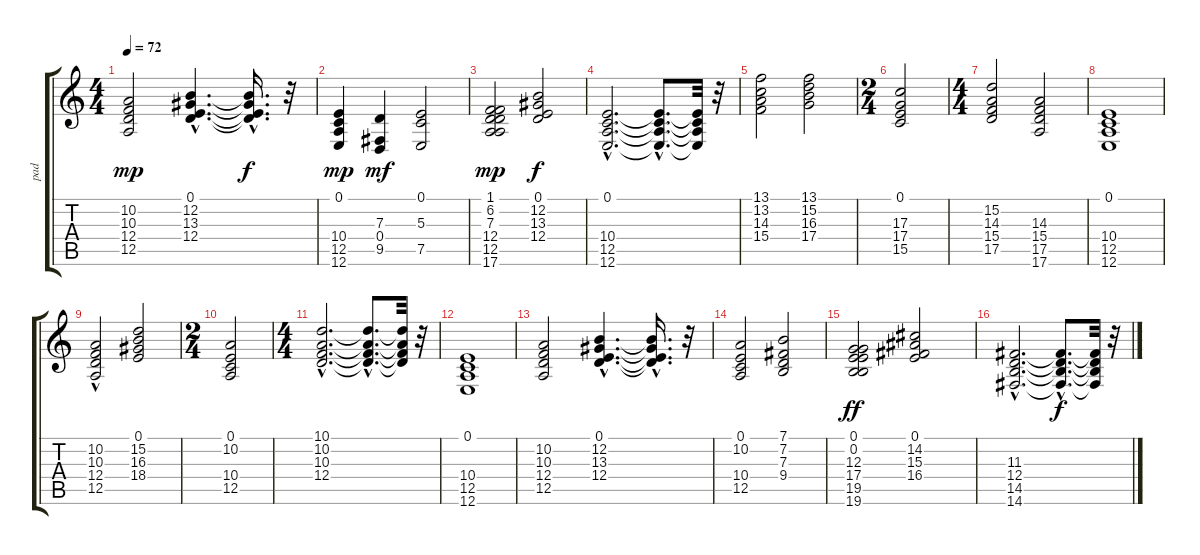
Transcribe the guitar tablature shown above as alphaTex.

\track ("pad" "pad") {instrument synthstrings2}
\staff {score tabs}
\tuning (E4 B3 G3 D3 A2 E2) {hide}
\ts (4 4)
\tempo 72
\clef g2
\ks c
(10.2 10.3 12.4 12.5).2{dy mp} (0.1{hac} 12.2{hac} 13.3{hac} 12.4{hac}).4{d} (0.1{hac t} 12.2{hac t} 13.3{hac t} 12.4{hac t}).16{d dy f} r.32 |
(0.1 10.4 12.5 12.6).4{dy mp} (7.3 0.4 9.5).4{dy mf} (0.1 5.3 7.5).2 |
(1.1 6.2 7.3 12.4 12.5 17.6).2{dy mp} (0.1 12.2 13.3 12.4).2{dy f instrument stringensemble2} |
(0.1{hac} 10.4{hac} 12.5{hac} 12.6{hac}).2{d} (0.1{hac t} 10.4{hac t} 12.5{hac t} 12.6{hac t}).8{d} (0.1{t} 10.4{t} 12.5{t} 12.6{t}).32 r.32 |
(13.1 13.2 14.3 15.4).2 (13.1 15.2 16.3 17.4).2 |
\ts (2 4)
(0.1 17.3 17.4 15.5).2 |
\ts (4 4)
(15.2 14.3 15.4 17.5).2 (14.3 15.4 17.5 17.6).2 |
(0.1 10.4 12.5 12.6).1 |
(10.2{hac} 10.3{hac} 12.4{hac} 12.5).2 (0.1 15.2 16.3 18.4).2 |
\ts (2 4)
(0.1 10.2 10.4 12.5).2 |
\ts (4 4)
(10.1{hac} 10.2{hac} 10.3{hac} 12.4{hac}).2{d} (10.1{hac t} 10.2{hac t} 10.3{hac t} 12.4{hac t}).8{d} (10.1{t} 10.2{t} 10.3{t} 12.4{t}).32 r.32 |
(0.1 10.4 12.5 12.6).1 |
(10.2 10.3 12.4 12.5).2 (0.1{hac} 12.2{hac} 13.3{hac} 12.4{hac}).4{d} (0.1{hac t} 12.2{hac t} 13.3{hac t} 12.4{hac t}).16{d} r.32 |
(0.1 10.2 10.4 12.5).2 (7.1 7.2 7.3 9.4).2 |
(0.1 0.2 12.3 17.4 19.5 19.6).2{dy ff} (0.1 14.2 15.3 16.4).2{instrument stringensemble2} |
(11.3{hac} 12.4{hac} 14.5{hac} 14.6{hac}).2{d} (11.3{hac t} 12.4{hac t} 14.5{hac t} 14.6{hac t}).8{d dy f} (11.3{t} 12.4{t} 14.5{t} 14.6{t}).32 r.32
